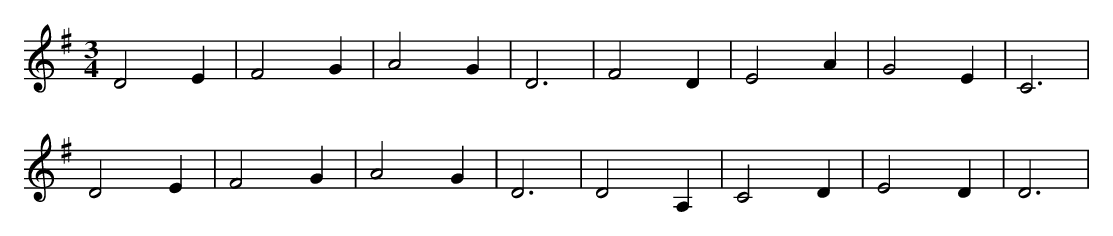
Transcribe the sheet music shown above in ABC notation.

X:1
M:3/4
K:Dmix
D4E2|F4G2|A4G2|D6|F4D2|E4A2|G4E2|C6|
D4E2|F4G2|A4G2|D6|D4A,2|C4D2|E4D2|D6|
